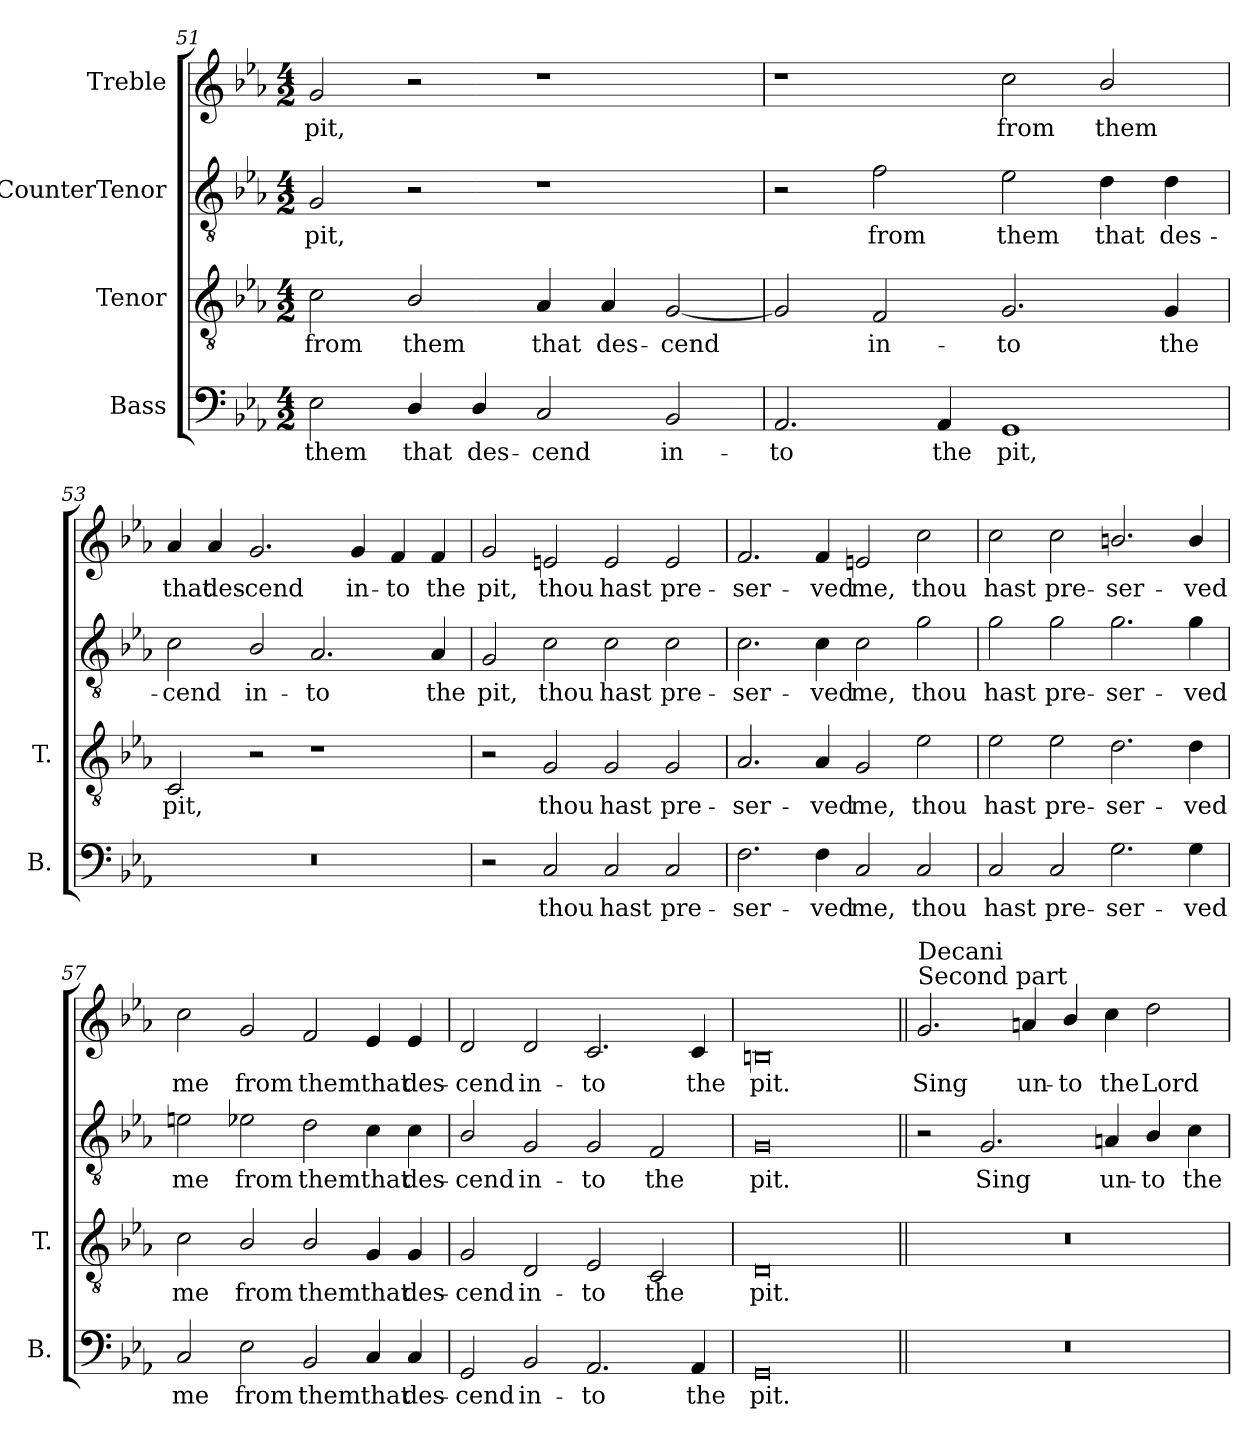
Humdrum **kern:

**kern	**text	**kern	**text	**kern	**text	**kern	**text
*part4	*part4	*part3	*part3	*part2	*part2	*part1	*part1
*staff4	*staff4	*staff3	*staff3	*staff2	*staff2	*staff1	*staff1
*I"Bass	*	*I"Tenor	*	*I"CounterTenor	*	*I"Treble	*
*I'B.	*	*I'T.	*	*	*	*	*
!!LO:LB:g=z
*clefF4	*	*clefGv2	*	*clefGv2	*	*clefG2	*
*	*	*ITrd7c12	*	*ITrd7c12	*	*	*
*k[b-e-a-]	*	*k[b-e-a-]	*	*k[b-e-a-]	*	*k[b-e-a-]	*
*c:	*	*c:	*	*c:	*	*c:	*
*M4/2	*	*M4/2	*	*M4/2	*	*M4/2	*
=51	=51	=51	=51	=51	=51	=51	=51
!	!LO:LY:b	!	!LO:LY:b	!	!LO:LY:b	!	!LO:LY:b
2E-\	them	2C\	from	2GG/	pit,	2g/	pit,
!	!LO:LY:b	!	!LO:LY:b	!	!	!	!
4D/	that	2BB-/	them	2r	.	2r	.
!	!LO:LY:b	!	!	!	!	!	!
4D/	des-	.	.	.	.	.	.
!	!LO:LY:b	!	!LO:LY:b	!	!	!	!
2C/	-cend	4AA-/	that	1r	.	1r	.
!	!	!	!LO:LY:b	!	!	!	!
.	.	4AA-/	des-	.	.	.	.
!	!LO:LY:b	!	!LO:LY:b	!	!	!	!
2BB-/	in-	[<2GG/	-cend	.	.	.	.
=52	=52	=52	=52	=52	=52	=52	=52
!	!LO:LY:b	!	!	!	!	!	!
2.AA-/	-to	2GG/]	.	2r	.	1r	.
!	!	!	!LO:LY:b	!	!LO:LY:b	!	!
.	.	2FF/	in-	2F\	from	.	.
!	!LO:LY:b	!	!	!	!	!	!
4AA-/	the	.	.	.	.	.	.
!	!LO:LY:b	!	!LO:LY:b	!	!LO:LY:b	!	!LO:LY:b
1GG	pit,	2.GG/	-to	2E-\	them	2cc\	from
!	!	!	!	!	!LO:LY:b	!	!LO:LY:b
.	.	.	.	4D\	that	2b-/	them
!	!	!	!LO:LY:b	!	!LO:LY:b	!	!
.	.	4GG/	the	4D\	des-	.	.
=53	=53	=53	=53	=53	=53	=53	=53
!LO:N:vis=1	!	!	!LO:LY:b	!	!LO:LY:b	!	!LO:LY:b
0r	.	2CC/	pit,	2C\	-cend	4a-/	that
!	!	!	!	!	!	!	!LO:LY:b
.	.	.	.	.	.	4a-/	des-
!	!	!	!	!	!LO:LY:b	!	!LO:LY:b
.	.	2r	.	2BB-/	in-	2.g/	-cend
!	!	!	!	!	!LO:LY:b	!	!
.	.	1r	.	2.AA-/	-to	.	.
!	!	!	!	!	!	!	!LO:LY:b
.	.	.	.	.	.	4g/	in-
!	!	!	!	!	!	!	!LO:LY:b
.	.	.	.	.	.	4f/	-to
!	!	!	!	!	!LO:LY:b	!	!LO:LY:b
.	.	.	.	4AA-/	the	4f/	the
!!LO:LB:g=z
=54	=54	=54	=54	=54	=54	=54	=54
!	!	!	!	!	!LO:LY:b	!	!LO:LY:b
2r	.	2r	.	2GG/	pit,	2g/	pit,
!	!LO:LY:b	!	!LO:LY:b	!	!LO:LY:b	!	!LO:LY:b
2C/	thou	2GG/	thou	2C\	thou	2en/	thou
!	!LO:LY:b	!	!LO:LY:b	!	!LO:LY:b	!	!LO:LY:b
2C/	hast	2GG/	hast	2C\	hast	2e/	hast
!	!LO:LY:b	!	!LO:LY:b	!	!LO:LY:b	!	!LO:LY:b
2C/	pre-	2GG/	pre-	2C\	pre-	2e/	pre-
=55	=55	=55	=55	=55	=55	=55	=55
!	!LO:LY:b	!	!LO:LY:b	!	!LO:LY:b	!	!LO:LY:b
2.F\	-ser-	2.AA-/	-ser-	2.C\	-ser-	2.f/	-ser-
!	!LO:LY:b	!	!LO:LY:b	!	!LO:LY:b	!	!LO:LY:b
4F\	-ved	4AA-/	-ved	4C\	-ved	4f/	-ved
!	!LO:LY:b	!	!LO:LY:b	!	!LO:LY:b	!	!LO:LY:b
2C/	me,	2GG/	me,	2C\	me,	2en/	me,
!	!LO:LY:b	!	!LO:LY:b	!	!LO:LY:b	!	!LO:LY:b
2C/	thou	2E-\	thou	2G\	thou	2cc\	thou
=56	=56	=56	=56	=56	=56	=56	=56
!	!LO:LY:b	!	!LO:LY:b	!	!LO:LY:b	!	!LO:LY:b
2C/	hast	2E-\	hast	2G\	hast	2cc\	hast
!	!LO:LY:b	!	!LO:LY:b	!	!LO:LY:b	!	!LO:LY:b
2C/	pre-	2E-\	pre-	2G\	pre-	2cc\	pre-
!	!LO:LY:b	!	!LO:LY:b	!	!LO:LY:b	!	!LO:LY:b
2.G\	-ser-	2.D\	-ser-	2.G\	-ser-	2.bn/	-ser-
!	!LO:LY:b	!	!LO:LY:b	!	!LO:LY:b	!	!LO:LY:b
4G\	-ved	4D\	-ved	4G\	-ved	4b/	-ved
!!LO:PB:g=z
=57	=57	=57	=57	=57	=57	=57	=57
!	!LO:LY:b	!	!LO:LY:b	!	!LO:LY:b	!	!LO:LY:b
2C/	me	2C\	me	2En\	me	2cc\	me
!	!LO:LY:b	!	!LO:LY:b	!	!LO:LY:b	!	!LO:LY:b
2E-\	from	2BB-/	from	2E-X\	from	2g/	from
!	!LO:LY:b	!	!LO:LY:b	!	!LO:LY:b	!	!LO:LY:b
2BB-/	them	2BB-/	them	2D\	them	2f/	them
!	!LO:LY:b	!	!LO:LY:b	!	!LO:LY:b	!	!LO:LY:b
4C/	that	4GG/	that	4C\	that	4e-/	that
!	!LO:LY:b	!	!LO:LY:b	!	!LO:LY:b	!	!LO:LY:b
4C/	des-	4GG/	des-	4C\	des-	4e-/	des-
=58	=58	=58	=58	=58	=58	=58	=58
!	!LO:LY:b	!	!LO:LY:b	!	!LO:LY:b	!	!LO:LY:b
2GG/	-cend	2GG/	-cend	2BB-/	-cend	2d/	-cend
!	!LO:LY:b	!	!LO:LY:b	!	!LO:LY:b	!	!LO:LY:b
2BB-/	in-	2DD/	in-	2GG/	in-	2d/	in-
!	!LO:LY:b	!	!LO:LY:b	!	!LO:LY:b	!	!LO:LY:b
2.AA-/	-to	2EE-/	-to	2GG/	-to	2.c/	-to
!	!	!	!LO:LY:b	!	!LO:LY:b	!	!
.	.	2CC/	the	2FF/	the	.	.
!	!LO:LY:b	!	!	!	!	!	!LO:LY:b
4AA-/	the	.	.	.	.	4c/	the
=59	=59	=59	=59	=59	=59	=59	=59
!	!LO:LY:b	!	!LO:LY:b	!	!LO:LY:b	!	!LO:LY:b
0GG	pit.	0DD	pit.	0GG	pit.	0Bn	pit.
!!LO:LB:g=z
=60||	=60||	=60||	=60||	=60||	=60||	=60||	=60||
!	!	!	!	!	!	!LO:TX:a:t=Second part	!
!	!	!	!	!	!	!LO:TX:a:t=Decani	!
!LO:N:vis=1	!	!LO:N:vis=1	!	!	!	!	!LO:LY:b
0r	.	0r	.	2r	.	2.g/	Sing
!	!	!	!	!	!LO:LY:b	!	!
.	.	.	.	2.GG/	Sing	.	.
!	!	!	!	!	!	!	!LO:LY:b
.	.	.	.	.	.	4an/	un-
!	!	!	!	!	!	!	!LO:LY:b
.	.	.	.	.	.	4b-/	-to
!	!	!	!	!	!LO:LY:b	!	!LO:LY:b
.	.	.	.	4AAn/	un-	4cc\	the
!	!	!	!	!	!LO:LY:b	!	!LO:LY:b
.	.	.	.	4BB-/	-to	2dd\	Lord
!	!	!	!	!	!LO:LY:b	!	!
.	.	.	.	4C\	the	.	.
=	=	=	=	=	=	=	=
*-	*-	*-	*-	*-	*-	*-	*-
